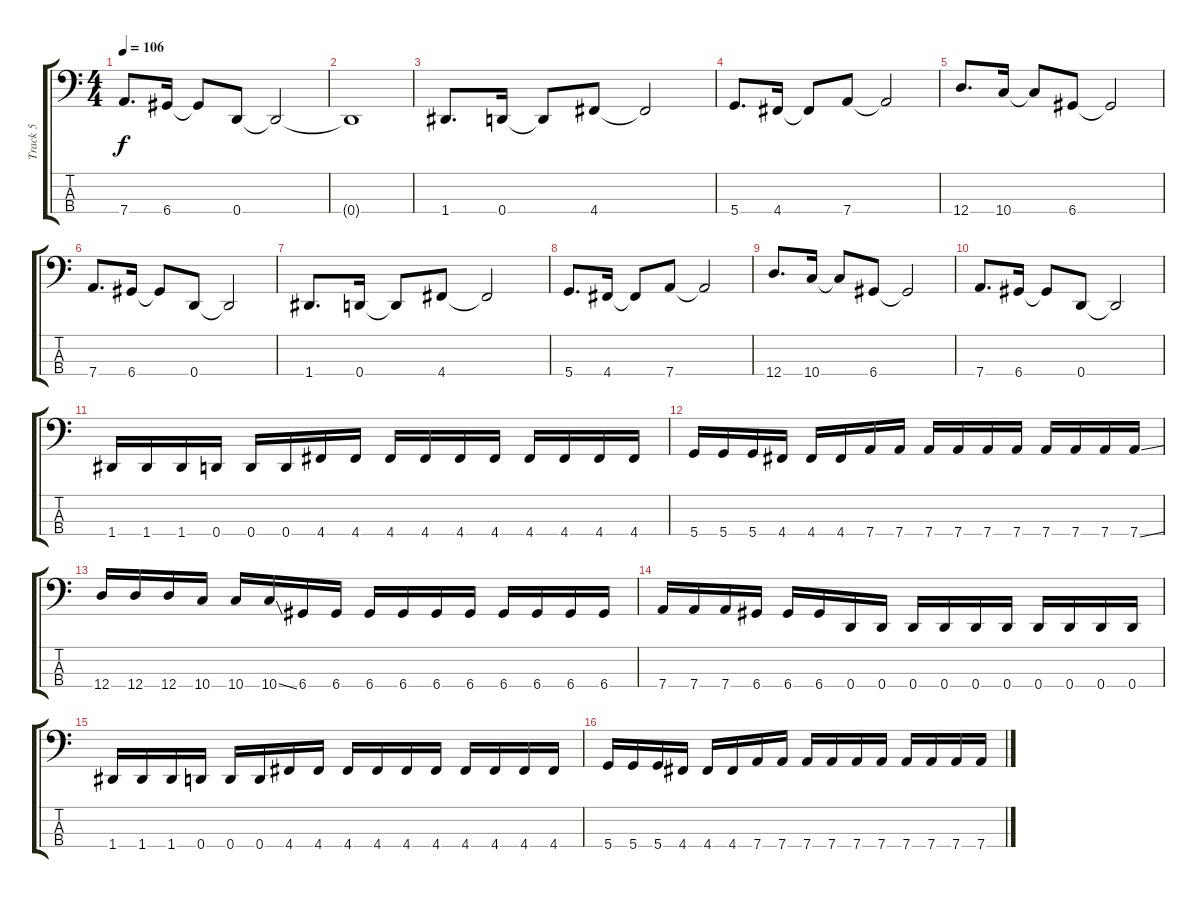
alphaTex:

\track ("Track 5" "Track 5") {instrument electricbassfinger}
\staff {score tabs}
\tuning (G2 D2 A1 D1) {hide}
\ts (4 4)
\tempo 106
\clef f4
\ks c
7.4.8{d dy f} 6.4.16 6.4{t}.8 0.4.8 0.4{t}.2 |
0.4{t}.1 |
1.4.8{d} 0.4.16 0.4{t}.8 4.4.8 4.4{t}.2 |
5.4.8{d} 4.4.16 4.4{t}.8 7.4.8 7.4{t}.2 |
12.4.8{d} 10.4.16 10.4{t}.8 6.4.8 6.4{t}.2 |
7.4.8{d} 6.4.16 6.4{t}.8 0.4.8 0.4{t}.2 |
1.4.8{d} 0.4.16 0.4{t}.8 4.4.8 4.4{t}.2 |
5.4.8{d} 4.4.16 4.4{t}.8 7.4.8 7.4{t}.2 |
12.4.8{d} 10.4.16 10.4{t}.8 6.4.8 6.4{t}.2 |
7.4.8{d} 6.4.16 6.4{t}.8 0.4.8 0.4{t}.2 |
1.4.16 1.4.16 1.4.16 0.4.16 0.4.16 0.4.16 4.4.16 4.4.16 4.4.16 4.4.16 4.4.16 4.4.16 4.4.16 4.4.16 4.4.16 4.4.16 |
5.4.16 5.4.16 5.4.16 4.4.16 4.4.16 4.4.16 7.4.16 7.4.16 7.4.16 7.4.16 7.4.16 7.4.16 7.4.16 7.4.16 7.4.16 7.4{ss}.16 |
12.4.16 12.4.16 12.4.16 10.4.16 10.4.16 10.4{ss}.16 6.4.16 6.4.16 6.4.16 6.4.16 6.4.16 6.4.16 6.4.16 6.4.16 6.4.16 6.4.16 |
7.4.16 7.4.16 7.4.16 6.4.16 6.4.16 6.4.16 0.4.16 0.4.16 0.4.16 0.4.16 0.4.16 0.4.16 0.4.16 0.4.16 0.4.16 0.4.16 |
1.4.16 1.4.16 1.4.16 0.4.16 0.4.16 0.4.16 4.4.16 4.4.16 4.4.16 4.4.16 4.4.16 4.4.16 4.4.16 4.4.16 4.4.16 4.4.16 |
5.4.16 5.4.16 5.4.16 4.4.16 4.4.16 4.4.16 7.4.16 7.4.16 7.4.16 7.4.16 7.4.16 7.4.16 7.4.16 7.4.16 7.4.16 7.4{ss}.16
